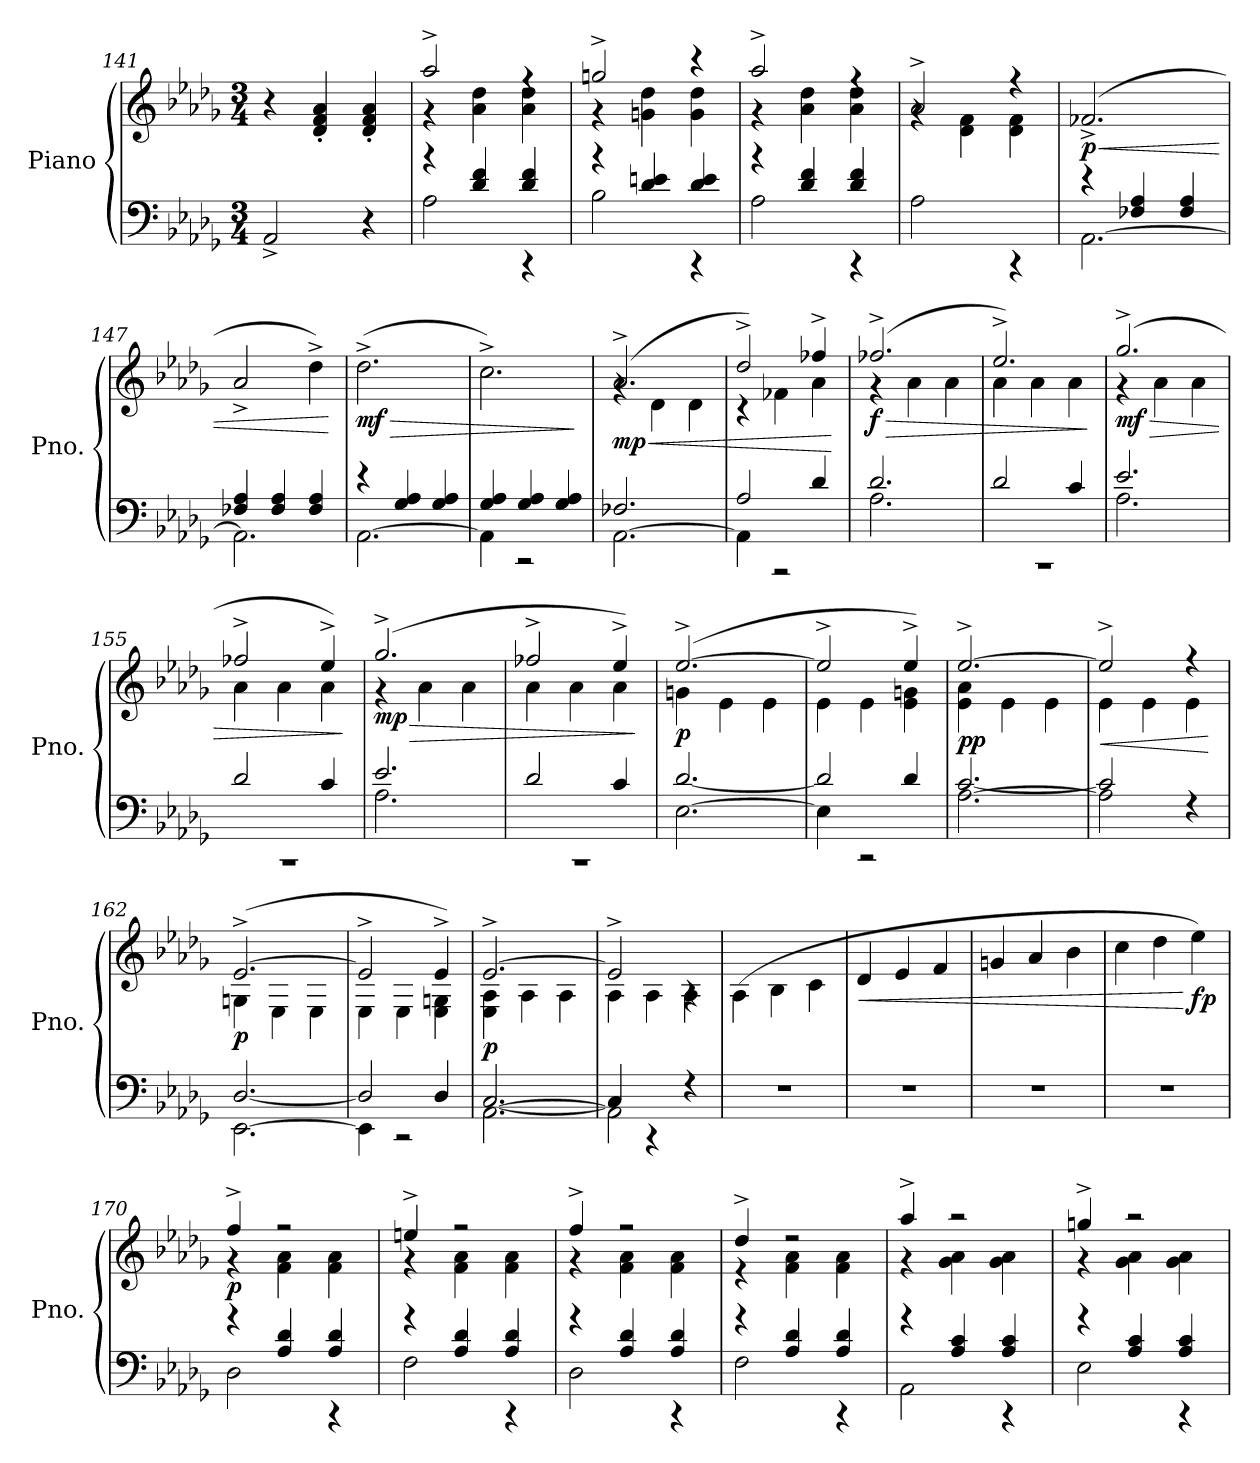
**kern	**kern	**dynam
*part1	*part1	*part1
*staff2	*staff1	*staff1/2
*I"Piano	*	*
*I'Pno.	*	*
*clefF4	*clefG2	*
*k[b-e-a-d-g-]	*k[b-e-a-d-g-]	*
*M3/4	*M3/4	*
=141	=141	=141
2AA-^/	4r	.
.	4d-/' 4f/' 4a-/'	.
4r	4d-/' 4f/' 4a-/'	.
=142	=142	=142
*^	*^	*
2A-\	4rb	2aa-^/	4r	.
.	4d-/ 4f/	.	4a-\ 4dd-\	.
4rCC	4d-/ 4f/	4rff	4a-\ 4dd-\	.
=143	=143	=143	=143	=143
2B-\	4rb	2ggn^/	4r	.
.	4d-/ 4en/	.	4gn\ 4dd-\	.
4rCC	4d-/ 4e/	4r	4g\ 4dd-\	.
=144	=144	=144	=144	=144
2A-\	4rb	2aa-^/	4r	.
.	4d-/ 4f/	.	4a-\ 4dd-\	.
4rCC	4d-/ 4f/	4rff	4a-\ 4dd-\	.
*v	*v	*	*	*
!!LO:PB:g=z	!!
=145	=145	=145	=145
2A-\	2a-^/	4rg	.
.	.	4d-\ 4f\	.
4rCC	4r	4d-\ 4f\	.
=146	=146	=146	=146
*^	*	*	*
!	!	!	!	!LO:HP:b
!	!	!	!	!LO:DY:n=1:b
*	*	*v	*v	*
[2.AA-\	4re	(>2.f-X^/	< p
.	4F-X/ 4A-/	.	.
.	4F-/ 4A-/	.	.
=147	=147	=147	=147
2.AA-\]	4F-X/ 4A-/	2a-^/	.
.	4F-/ 4A-/	.	.
.	4F-/ 4A-/	4dd-^\)	.
*v	*v	*	*
.	.	[
=148	=148	=148
*^	*	*
!	!	!	!LO:HP:b
!	!	!	!LO:DY:n=1:b
[2.AA-\	4re	(>2.dd-^\	> mf
.	4G-/ 4A-/	.	.
.	4G-/ 4A-/	.	.
=149	=149	=149	=149
4AA-\]	4G-/ 4A-/	2.cc^\)	.
2rCC	4G-/ 4A-/	.	.
.	4G-/ 4A-/	.	.
*v	*v	*	*
.	.	]
=150	=150	=150
*^	*	*
!	!	!	!LO:HP:b
*	*	*^	*
!	!	!	!	!LO:DY:n=1:b
[2.AA-\	2.F-X/	(>2.a-^/	4rg	< mp
.	.	.	4d-\	.
.	.	.	4d-\	.
=151	=151	=151	=151	=151
4AA-\]	2A-/	2dd-^/)	4r	.
2rAAA	.	.	4f-X\	.
.	4d-/	4ff-X^/	4a-\	.
*v	*v	*	*	*
*	*v	*v	*
.	.	[
=152	=152	=152
*^	*	*
!	!	!	!LO:HP:b
*	*	*^	*
!	!	!	!	!LO:DY:n=1:b
2.A-\	2.d-/	(>2.ff-X^/	4r	> f
.	.	.	4a-\	.
.	.	.	4a-\	.
=153	=153	=153	=153	=153
2.rCC	2d-/	2.ee-^/)	4a-\	.
.	.	.	4a-\	.
.	4c/	.	4a-\	.
*v	*v	*	*	*
*	*v	*v	*
.	.	]
!!LO:LB:g=z
=154	=154	=154
*^	*	*
!	!	!	!LO:HP:b
*	*	*^	*
!	!	!	!	!LO:DY:n=1:b
2.A-\	2.e-/	(>2.gg-^/	4r	> mf
.	.	.	4a-\	.
.	.	.	4a-\	.
=155	=155	=155	=155	=155
2.rCC	2d-/	2ff-X^/	4a-\	.
.	.	.	4a-\	.
.	4c/	4ee-^/)	4a-\	.
*v	*v	*	*	*
*	*v	*v	*
.	.	]
=156	=156	=156
*^	*	*
!	!	!	!LO:HP:b
*	*	*^	*
!	!	!	!	!LO:DY:n=1:b
2.A-\	2.e-/	(>2.gg-^/	4r	> mp
.	.	.	4a-\	.
.	.	.	4a-\	.
=157	=157	=157	=157	=157
2.rCC	2d-/	2ff-X^/	4a-\	.
.	.	.	4a-\	.
.	4c/	4ee-^/)	4a-\	.
*v	*v	*	*	*
*	*v	*v	*
.	.	]
=158	=158	=158
*^	*^	*
!	!	!	!	!LO:DY:b
[2.E-\	[2.d-/	(>[2.ee-^/	4gn\	p
.	.	.	4e-\	.
.	.	.	4e-\	.
=159	=159	=159	=159	=159
4E-\]	2d-/]	2ee-^/]	4e-\	.
2rCC	.	.	4e-\	.
.	4d-/	4ee-^/)	4e-\ 4gn\	.
=160	=160	=160	=160	=160
!	!	!	!	!LO:DY:b
[2.A-\	[2.c/	[2.ee-^/	4e-\ 4a-\	pp
.	.	.	4e-\	.
.	.	.	4e-\	.
=161	=161	=161	=161	=161
!	!	!	!	!LO:HP:b
2A-\]	2c/]	2ee-^/]	4e-\	<
.	.	.	4e-\	.
4rF	4ryy	4r	4e-\	.
*v	*v	*	*	*
*	*v	*v	*
.	.	[
=162	=162	=162
*^	*^	*
!	!	!	!	!LO:DY:b
[2.EE-\	[2.D-/	(>[2.e-^/	4Gn\	p
.	.	.	4E-\	.
.	.	.	4E-\	.
=163	=163	=163	=163	=163
4EE-\]	2D-/]	2e-^/]	4E-\	.
2rCC	.	.	4E-\	.
.	4D-/	4e-^/)	4E-\ 4Gn\	.
!!LO:LB:g=z	!!
=164	=164	=164	=164	=164
!	!	!	!	!LO:DY:b
[2.AA-\	[2.C/	[2.e-^/	4E-\ 4A-\	p
.	.	.	4A-\	.
.	.	.	4A-\	.
=165	=165	=165	=165	=165
2AA-\]	4C/]	2e-^/]	4A-\	.
.	4r	.	4A-\	.
4rF	4ryy	4rA	4A-\	.
*v	*v	*	*	*
*	*v	*v	*
=166	=166	=166
2.r	(>4A-\	.
.	4B-\	.
.	4c\	.
=167	=167	=167
!	!	!LO:HP:b
2.r	4d-/	<
.	4e-/	.
.	4f/	.
=168	=168	=168
2.r	4gn/	.
.	4a-/	.
.	4b-\	.
=169	=169	=169
2.r	4cc\	.
.	4dd-\	.
!	!	!LO:DY:n=1:b
.	4ee-\)	[ fp
=170	=170	=170
*^	*^	*
!	!	!	!	!LO:DY:b
2D-\	4rg	4ff^/	4r	p
.	4A-/ 4d-/	2r	4f\ 4a-\	.
4rCC	4A-/ 4d-/	.	4f\ 4a-\	.
=171	=171	=171	=171	=171
2F\	4rg	4een^/	4r	.
.	4A-/ 4d-/	2r	4f\ 4a-\	.
4rCC	4A-/ 4d-/	.	4f\ 4a-\	.
=172	=172	=172	=172	=172
2D-\	4rg	4ff^/	4r	.
.	4A-/ 4d-/	2r	4f\ 4a-\	.
4rCC	4A-/ 4d-/	.	4f\ 4a-\	.
=173	=173	=173	=173	=173
2F\	4rg	4dd-^/	4r	.
.	4A-/ 4d-/	2r	4f\ 4a-\	.
4rCC	4A-/ 4d-/	.	4f\ 4a-\	.
!!LO:LB:g=z	!!
=174	=174	=174	=174	=174
2AA-\	4rg	4aa-^/	4r	.
.	4A-/ 4c/	2r	4g-\ 4a-\	.
4rCC	4A-/ 4c/	.	4g-\ 4a-\	.
=175	=175	=175	=175	=175
2E-\	4rg	4ggn^/	4r	.
.	4A-/ 4c/	2r	4g-\ 4a-\	.
4rCC	4A-/ 4c/	.	4g-\ 4a-\	.
*v	*v	*	*	*
*	*v	*v	*
=	=	=
*-	*-	*-
